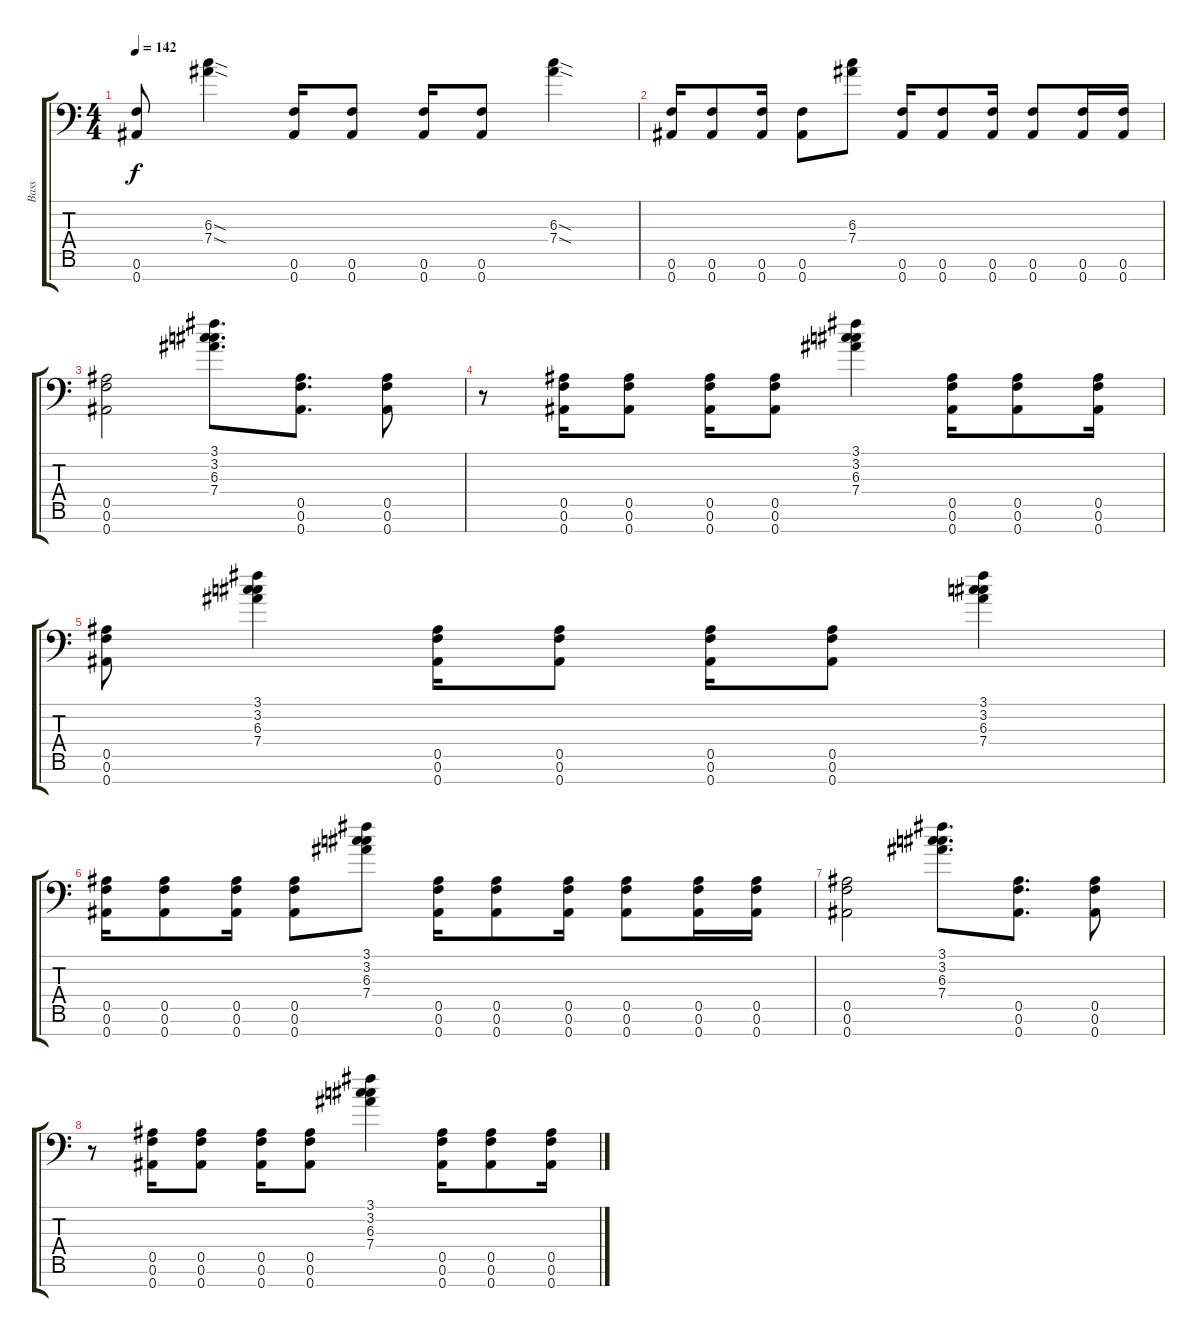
\track ("Bass" "Bass") {instrument electricbassfinger}
\staff {score tabs}
\tuning (Eb4 Bb3 Gb3 Eb3 Bb2 F2 Bb1) {hide}
\ts (4 4)
\tempo 142
\clef f4
\ks c
(0.6 0.7).8{dy f} (6.3{sod} 7.4{sod}).4 (0.6 0.7).16 (0.6 0.7).8 (0.6 0.7).16 (0.6 0.7).8 (6.3{sod} 7.4{sod}).4 |
(0.6 0.7).16 (0.6 0.7).8 (0.6 0.7).16 (0.6 0.7).8 (6.3 7.4).8 (0.6 0.7).16 (0.6 0.7).8 (0.6 0.7).16 (0.6 0.7).8 (0.6 0.7).16 (0.6 0.7).16 |
(0.5 0.6 0.7).2 (3.1 3.2 6.3 7.4).8{d} (0.5 0.6 0.7).8{d} (0.5 0.6 0.7).8 |
r.8 (0.5 0.6 0.7).16 (0.5 0.6 0.7).8 (0.5 0.6 0.7).16 (0.5 0.6 0.7).8 (3.1 3.2 6.3 7.4).4 (0.5 0.6 0.7).16 (0.5 0.6 0.7).8 (0.5 0.6 0.7).16 |
(0.5 0.6 0.7).8 (3.1 3.2 6.3 7.4).4 (0.5 0.6 0.7).16 (0.5 0.6 0.7).8 (0.5 0.6 0.7).16 (0.5 0.6 0.7).8 (3.1 3.2 6.3 7.4).4 |
(0.5 0.6 0.7).16 (0.5 0.6 0.7).8 (0.5 0.6 0.7).16 (0.5 0.6 0.7).8 (3.1 3.2 6.3 7.4).8 (0.5 0.6 0.7).16 (0.5 0.6 0.7).8 (0.5 0.6 0.7).16 (0.5 0.6 0.7).8 (0.5 0.6 0.7).16 (0.5 0.6 0.7).16 |
(0.5 0.6 0.7).2 (3.1 3.2 6.3 7.4).8{d} (0.5 0.6 0.7).8{d} (0.5 0.6 0.7).8 |
r.8 (0.5 0.6 0.7).16 (0.5 0.6 0.7).8 (0.5 0.6 0.7).16 (0.5 0.6 0.7).8 (3.1 3.2 6.3 7.4).4 (0.5 0.6 0.7).16 (0.5 0.6 0.7).8 (0.5 0.6 0.7).16
